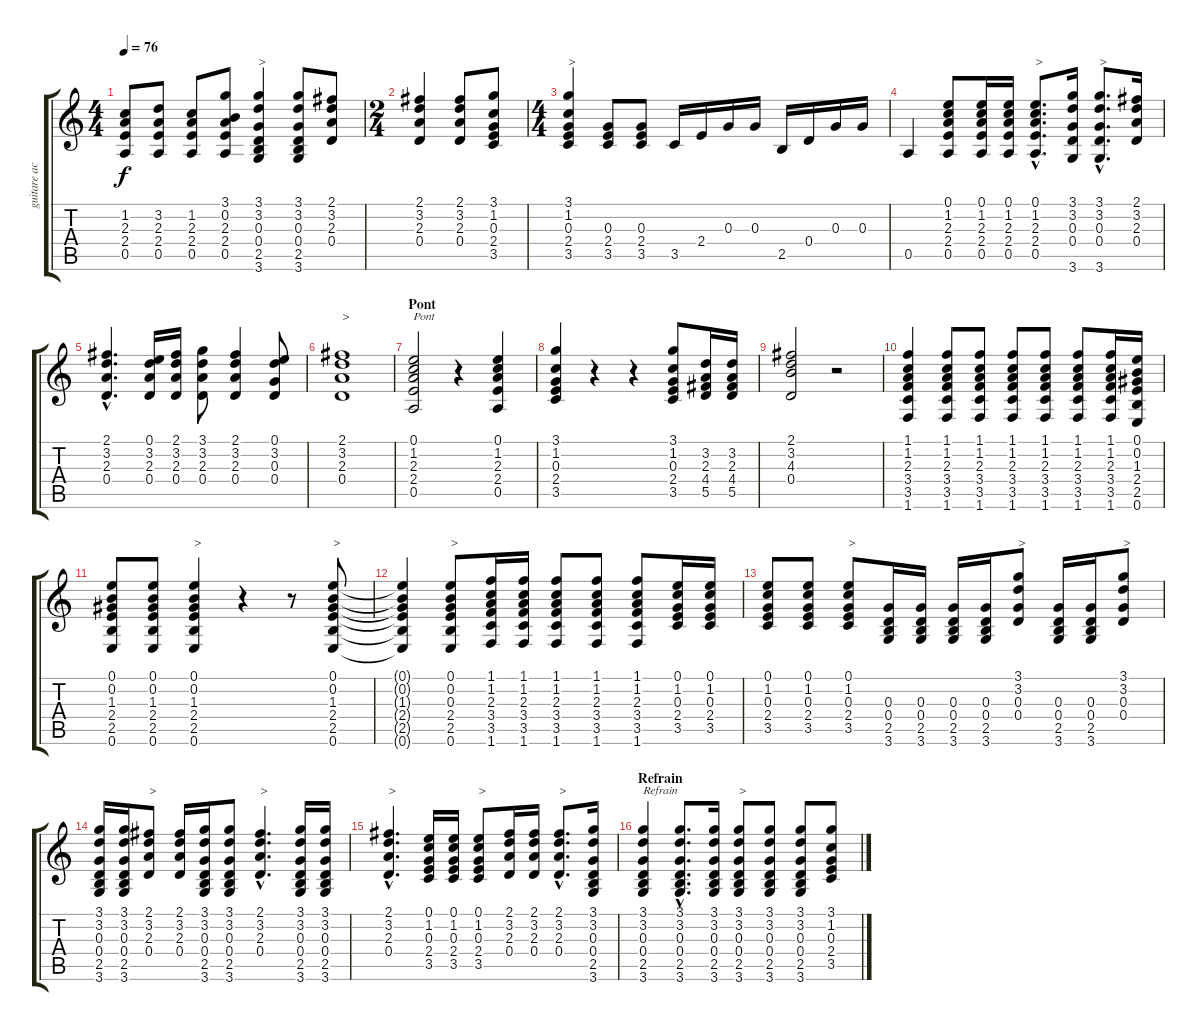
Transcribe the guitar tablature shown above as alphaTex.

\track ("guitare acoustique (12 cordes)" "guitare ac") {instrument acousticguitarsteel}
\staff {score tabs}
\tuning (E4 B3 G3 D3 A2 E2) {hide}
\ts (4 4)
\tempo 76
\clef g2
\ks c
(1.2 2.3 2.4 0.5).8{dy f} (3.2 2.3 2.4 0.5).8 (1.2 2.3 2.4 0.5).8 (3.1 0.2 2.3 2.4 0.5).8 (3.1 3.2 0.3 0.4 2.5 3.6).4{txt ">" volume 9} (3.1 3.2 0.3 0.4 2.5 3.6).8{volume 6} (2.1 3.2 2.3 0.4).8 |
\ts (2 4)
(2.1 3.2 2.3 0.4).4 (2.1 3.2 2.3 0.4).8 (3.1 1.2 0.3 2.4 3.5).8 |
\ts (4 4)
(3.1 1.2 0.3 2.4 3.5).4{txt ">" volume 9} (0.3 2.4 3.5).8{volume 6} (0.3 2.4 3.5).8 3.5.16 2.4.16 0.3.16 0.3.16 2.5.16 0.4.16 0.3.16 0.3.16 |
0.5.4 (0.1 1.2 2.3 2.4 0.5).8 (0.1 1.2 2.3 2.4 0.5).16 (0.1 1.2 2.3 2.4 0.5).16 (0.1{hac} 1.2{hac} 2.3{hac} 2.4{hac} 0.5{hac}).8{d txt ">" volume 9} (3.1 3.2 0.3 0.4 3.6).16{volume 6} (3.1{hac} 3.2{hac} 0.3{hac} 0.4{hac} 3.6{hac}).8{d txt ">" volume 9} (2.1 3.2 2.3 0.4).16{volume 6} |
(2.1{hac} 3.2{hac} 2.3{hac} 0.4{hac}).4{d} (0.1 3.2 2.3 0.4).16 (2.1 3.2 2.3 0.4).16 (3.1 3.2 2.3 0.4).8 (2.1 3.2 2.3 0.4).4 (0.1 3.2 0.3 0.4).8 |
(2.1 3.2 2.3 0.4).1{txt ">" volume 9} |
\section ("" "Pont")
(0.1 1.2 2.3 2.4 0.5).2{txt "Pont" volume 6} r.4 (0.1 1.2 2.3 2.4 0.5).4 |
(3.1 1.2 0.3 2.4 3.5).4 r.4 r.4 (3.1 1.2 0.3 2.4 3.5).8 (3.2 2.3 4.4 5.5).16 (3.2 2.3 4.4 5.5).16 |
(2.1 3.2 4.3 0.4).2 r.2 |
(1.1 1.2 2.3 3.4 3.5 1.6).4 (1.1 1.2 2.3 3.4 3.5 1.6).8 (1.1 1.2 2.3 3.4 3.5 1.6).8 (1.1 1.2 2.3 3.4 3.5 1.6).8 (1.1 1.2 2.3 3.4 3.5 1.6).8 (1.1 1.2 2.3 3.4 3.5 1.6).8 (1.1 1.2 2.3 3.4 3.5 1.6).16 (0.1 0.2 1.3 2.4 2.5 0.6).16 |
(0.1 0.2 1.3 2.4 2.5 0.6).8 (0.1 0.2 1.3 2.4 2.5 0.6).8 (0.1 0.2 1.3 2.4 2.5 0.6).4{txt ">" volume 9} r.4 r.8 (0.1 0.2 1.3 2.4 2.5 0.6).8{txt ">"} |
(0.1{t} 0.2{t} 1.3{t} 2.4{t} 2.5{t} 0.6{t}).4 (0.1 0.2 0.3 2.4 2.5 0.6).8{txt ">"} (1.1 1.2 2.3 3.4 3.5 1.6).16{volume 6} (1.1 1.2 2.3 3.4 3.5 1.6).16 (1.1 1.2 2.3 3.4 3.5 1.6).8 (1.1 1.2 2.3 3.4 3.5 1.6).8 (1.1 1.2 2.3 3.4 3.5 1.6).8 (0.1 1.2 0.3 2.4 3.5).16 (0.1 1.2 0.3 2.4 3.5).16 |
(0.1 1.2 0.3 2.4 3.5).8 (0.1 1.2 0.3 2.4 3.5).8 (0.1 1.2 0.3 2.4 3.5).8{txt ">" volume 9} (0.3 0.4 2.5 3.6).16{volume 6} (0.3 0.4 2.5 3.6).16 (0.3 0.4 2.5 3.6).16 (0.3 0.4 2.5 3.6).16 (3.1 3.2 0.3 0.4).8{txt ">" volume 9} (0.3 0.4 2.5 3.6).16{volume 6} (0.3 0.4 2.5 3.6).16 (3.1 3.2 0.3 0.4).8{txt ">" volume 9} |
(3.1 3.2 0.3 0.4 2.5 3.6).16{volume 6} (3.1 3.2 0.3 0.4 2.5 3.6).16 (2.1 3.2 2.3 0.4).8{txt ">" volume 9} (2.1 3.2 2.3 0.4).16{volume 6} (3.1 3.2 0.3 0.4 2.5 3.6).16 (3.1 3.2 0.3 0.4 2.5 3.6).8 (2.1{hac} 3.2{hac} 2.3{hac} 0.4{hac}).4{d txt ">" volume 9} (3.1 3.2 0.3 0.4 2.5 3.6).16{volume 6} (3.1 3.2 0.3 0.4 2.5 3.6).16 |
(2.1{hac} 3.2{hac} 2.3{hac} 0.4{hac}).4{d txt ">" volume 9} (0.1 1.2 0.3 2.4 3.5).16{volume 6} (0.1 1.2 0.3 2.4 3.5).16 (0.1 1.2 0.3 2.4 3.5).8{txt ">" volume 9} (2.1 3.2 2.3 0.4).16{volume 6} (2.1 3.2 2.3 0.4).16 (2.1{hac} 3.2{hac} 2.3{hac} 0.4{hac}).8{d txt ">" volume 9} (3.1 3.2 0.3 0.4 2.5 3.6).16{volume 6} |
\section ("" "Refrain")
(3.1 3.2 0.3 0.4 2.5 3.6).4{txt "Refrain"} (3.1{hac} 3.2{hac} 0.3{hac} 0.4{hac} 2.5{hac} 3.6{hac}).8{d} (3.1 3.2 0.3 0.4 2.5 3.6).16 (3.1 3.2 0.3 0.4 2.5 3.6).8{txt ">" volume 9} (3.1 3.2 0.3 0.4 2.5 3.6).8{volume 6} (3.1 3.2 0.3 0.4 2.5 3.6).8 (3.1 1.2 0.3 2.4 3.5).8
